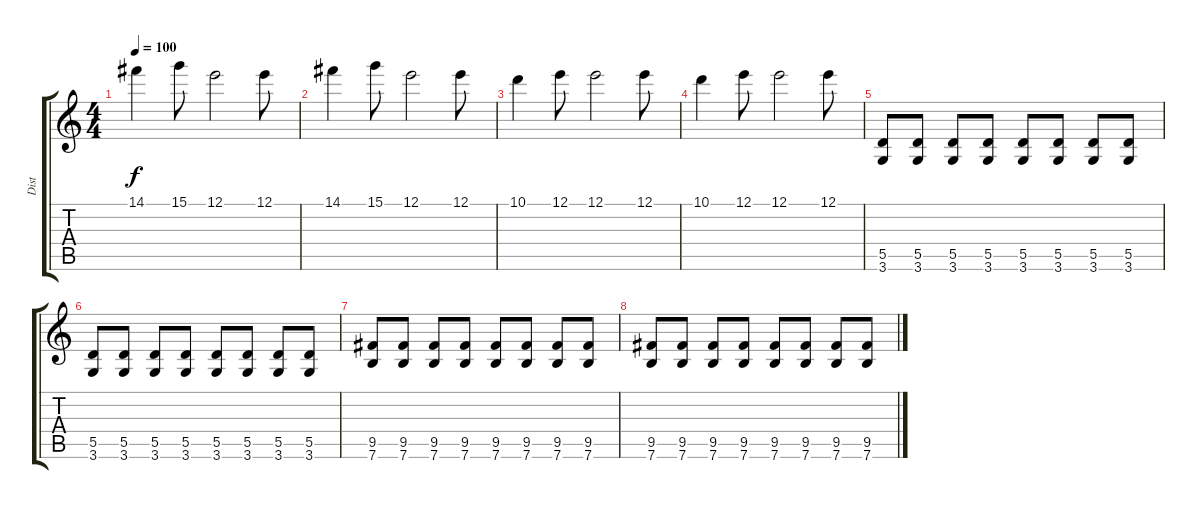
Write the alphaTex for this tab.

\track ("Dist" "Dist") {instrument overdrivenguitar}
\staff {score tabs}
\tuning (E4 B3 G3 D3 A2 E2) {hide}
\ts (4 4)
\tempo 100
\clef g2
\ks c
14.1.4{dy f} 15.1.8 12.1.2 12.1.8 |
14.1.4 15.1.8 12.1.2 12.1.8 |
10.1.4 12.1.8 12.1.2 12.1.8 |
10.1.4 12.1.8 12.1.2 12.1.8 |
(5.5 3.6).8 (5.5 3.6).8 (5.5 3.6).8 (5.5 3.6).8 (5.5 3.6).8 (5.5 3.6).8 (5.5 3.6).8 (5.5 3.6).8 |
(5.5 3.6).8 (5.5 3.6).8 (5.5 3.6).8 (5.5 3.6).8 (5.5 3.6).8 (5.5 3.6).8 (5.5 3.6).8 (5.5 3.6).8 |
(9.5 7.6).8 (9.5 7.6).8 (9.5 7.6).8 (9.5 7.6).8 (9.5 7.6).8 (9.5 7.6).8 (9.5 7.6).8 (9.5 7.6).8 |
(9.5 7.6).8 (9.5 7.6).8 (9.5 7.6).8 (9.5 7.6).8 (9.5 7.6).8 (9.5 7.6).8 (9.5 7.6).8 (9.5 7.6).8
